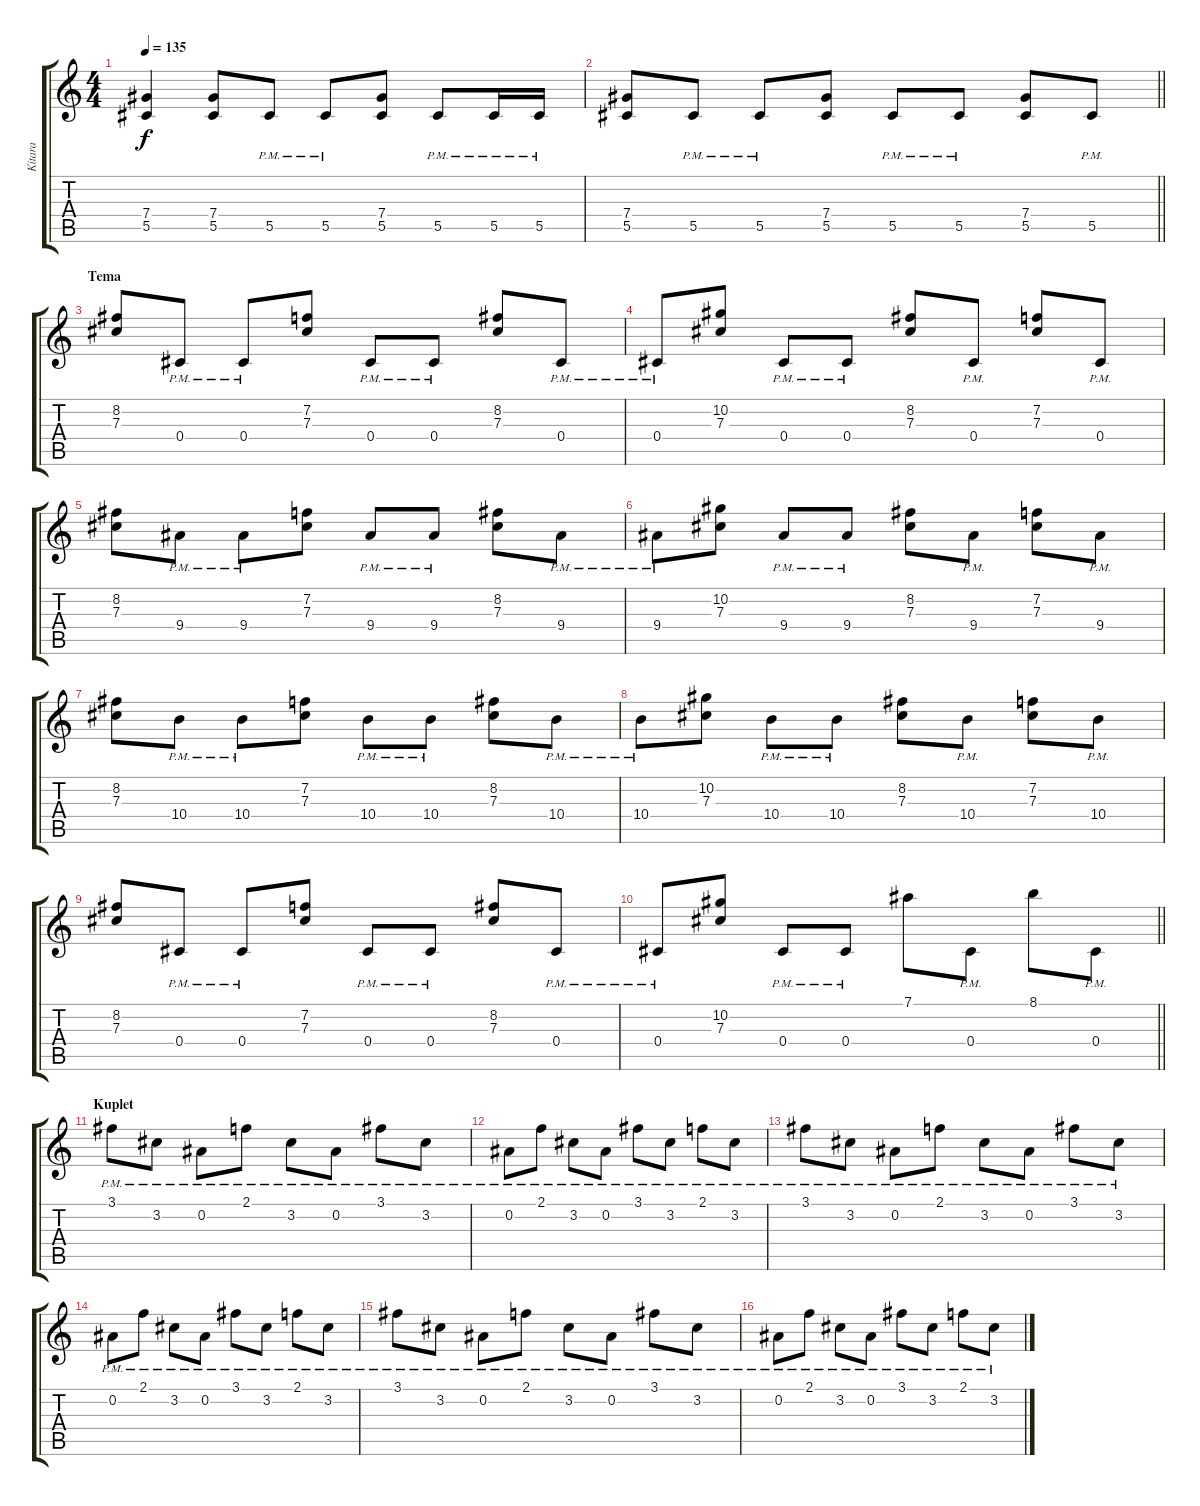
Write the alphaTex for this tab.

\track ("Kitara" "Kitara") {instrument overdrivenguitar}
\staff {score tabs}
\tuning (Eb4 Bb3 Gb3 Db3 Ab2 Eb2) {hide}
\ts (4 4)
\tempo 135
\clef g2
\ks c
(7.4 5.5).4{dy f} (7.4 5.5).8 5.5{pm}.8 5.5{pm}.8 (7.4 5.5).8 5.5{pm}.8 5.5{pm}.16 5.5{pm}.16 |
\barLineRight lightlight
(7.4 5.5).8 5.5{pm}.8 5.5{pm}.8 (7.4 5.5).8 5.5{pm}.8 5.5{pm}.8 (7.4 5.5).8 5.5{pm}.8 |
\section ("" "Tema")
(8.2 7.3).8 0.4{pm}.8 0.4{pm}.8 (7.2 7.3).8 0.4{pm}.8 0.4{pm}.8 (8.2 7.3).8 0.4{pm}.8 |
0.4{pm}.8 (10.2 7.3).8 0.4{pm}.8 0.4{pm}.8 (8.2 7.3).8 0.4{pm}.8 (7.2 7.3).8 0.4{pm}.8 |
(8.2 7.3).8 9.4{pm}.8 9.4{pm}.8 (7.2 7.3).8 9.4{pm}.8 9.4{pm}.8 (8.2 7.3).8 9.4{pm}.8 |
9.4{pm}.8 (10.2 7.3).8 9.4{pm}.8 9.4{pm}.8 (8.2 7.3).8 9.4{pm}.8 (7.2 7.3).8 9.4{pm}.8 |
(8.2 7.3).8 10.4{pm}.8 10.4{pm}.8 (7.2 7.3).8 10.4{pm}.8 10.4{pm}.8 (8.2 7.3).8 10.4{pm}.8 |
10.4{pm}.8 (10.2 7.3).8 10.4{pm}.8 10.4{pm}.8 (8.2 7.3).8 10.4{pm}.8 (7.2 7.3).8 10.4{pm}.8 |
(8.2 7.3).8 0.4{pm}.8 0.4{pm}.8 (7.2 7.3).8 0.4{pm}.8 0.4{pm}.8 (8.2 7.3).8 0.4{pm}.8 |
\barLineRight lightlight
0.4{pm}.8 (10.2 7.3).8 0.4{pm}.8 0.4{pm}.8 7.1.8 0.4{pm}.8 8.1.8 0.4{pm}.8 |
\section ("" "Kuplet")
3.1{pm}.8 3.2{pm}.8 0.2{pm}.8 2.1{pm}.8 3.2{pm}.8 0.2{pm}.8 3.1{pm}.8 3.2{pm}.8 |
0.2{pm}.8 2.1{pm}.8 3.2{pm}.8 0.2{pm}.8 3.1{pm}.8 3.2{pm}.8 2.1{pm}.8 3.2{pm}.8 |
3.1{pm}.8 3.2{pm}.8 0.2{pm}.8 2.1{pm}.8 3.2{pm}.8 0.2{pm}.8 3.1{pm}.8 3.2{pm}.8 |
0.2{pm}.8 2.1{pm}.8 3.2{pm}.8 0.2{pm}.8 3.1{pm}.8 3.2{pm}.8 2.1{pm}.8 3.2{pm}.8 |
3.1{pm}.8 3.2{pm}.8 0.2{pm}.8 2.1{pm}.8 3.2{pm}.8 0.2{pm}.8 3.1{pm}.8 3.2{pm}.8 |
0.2{pm}.8 2.1{pm}.8 3.2{pm}.8 0.2{pm}.8 3.1{pm}.8 3.2{pm}.8 2.1{pm}.8 3.2{pm}.8
